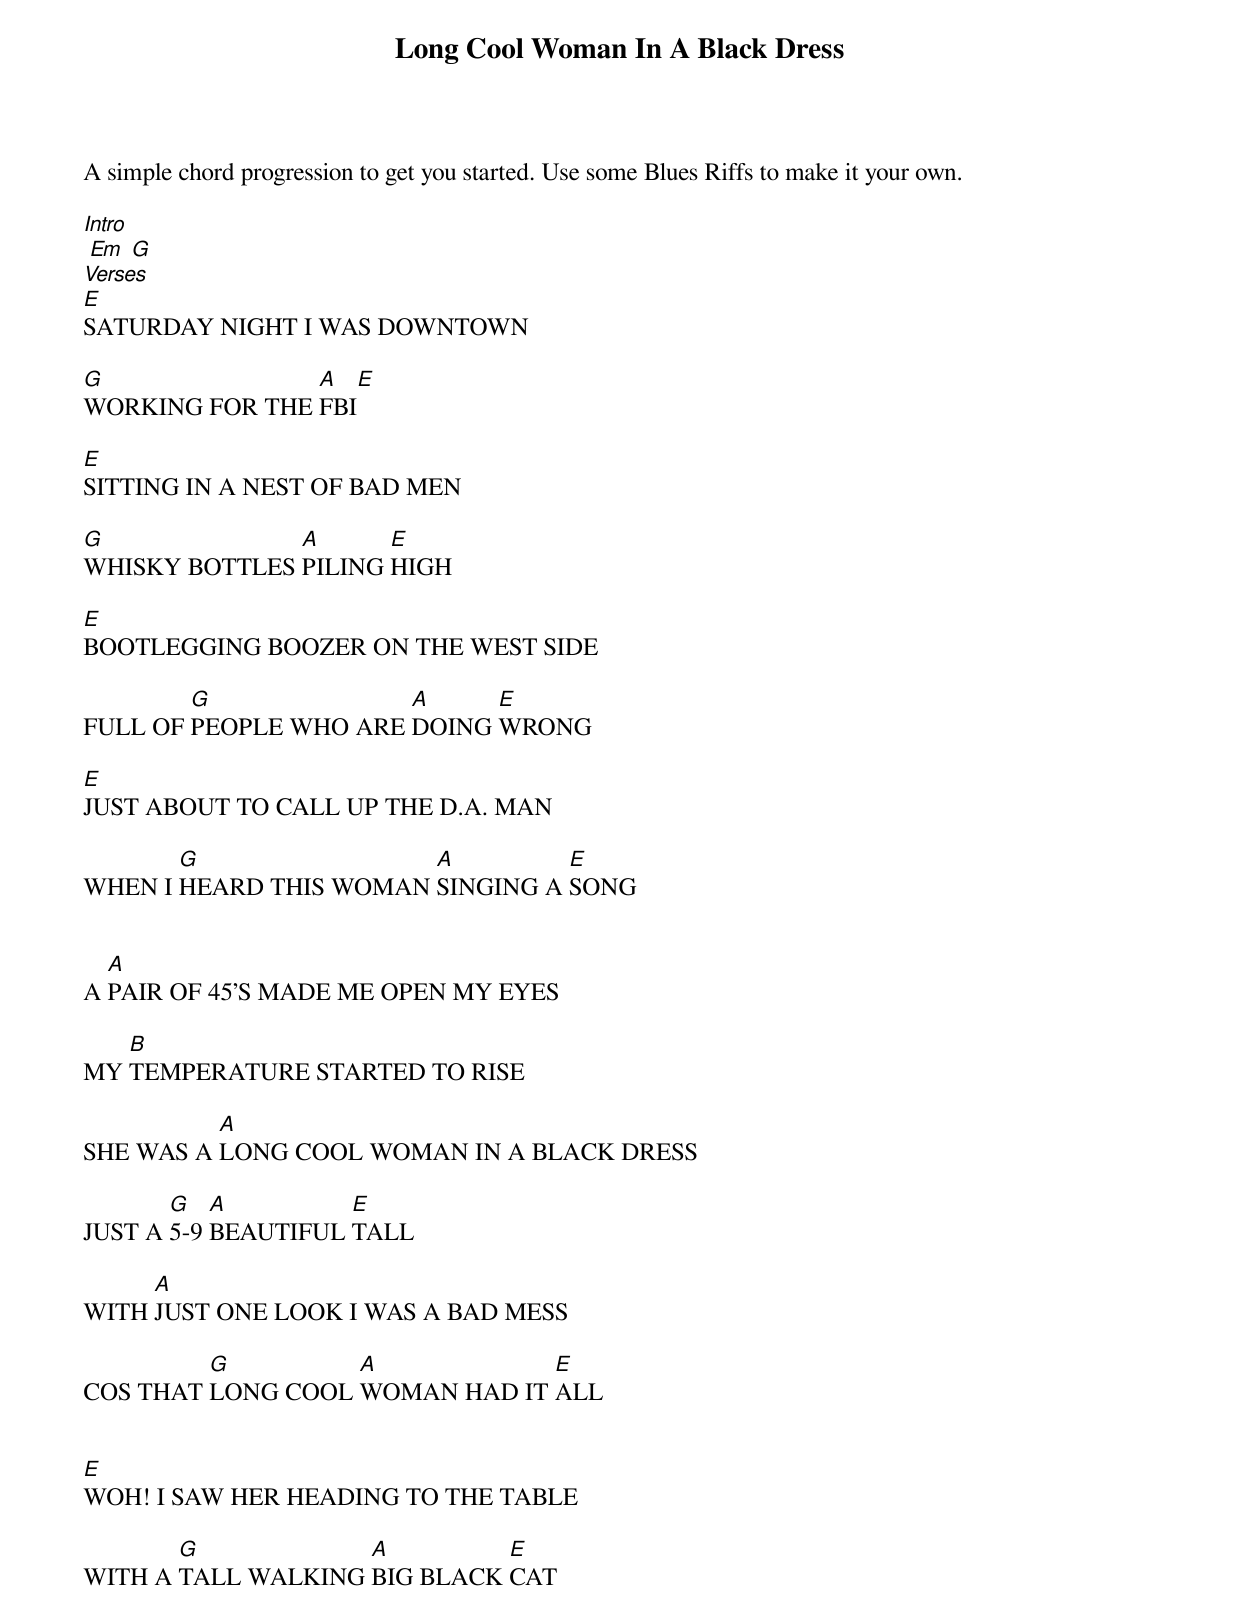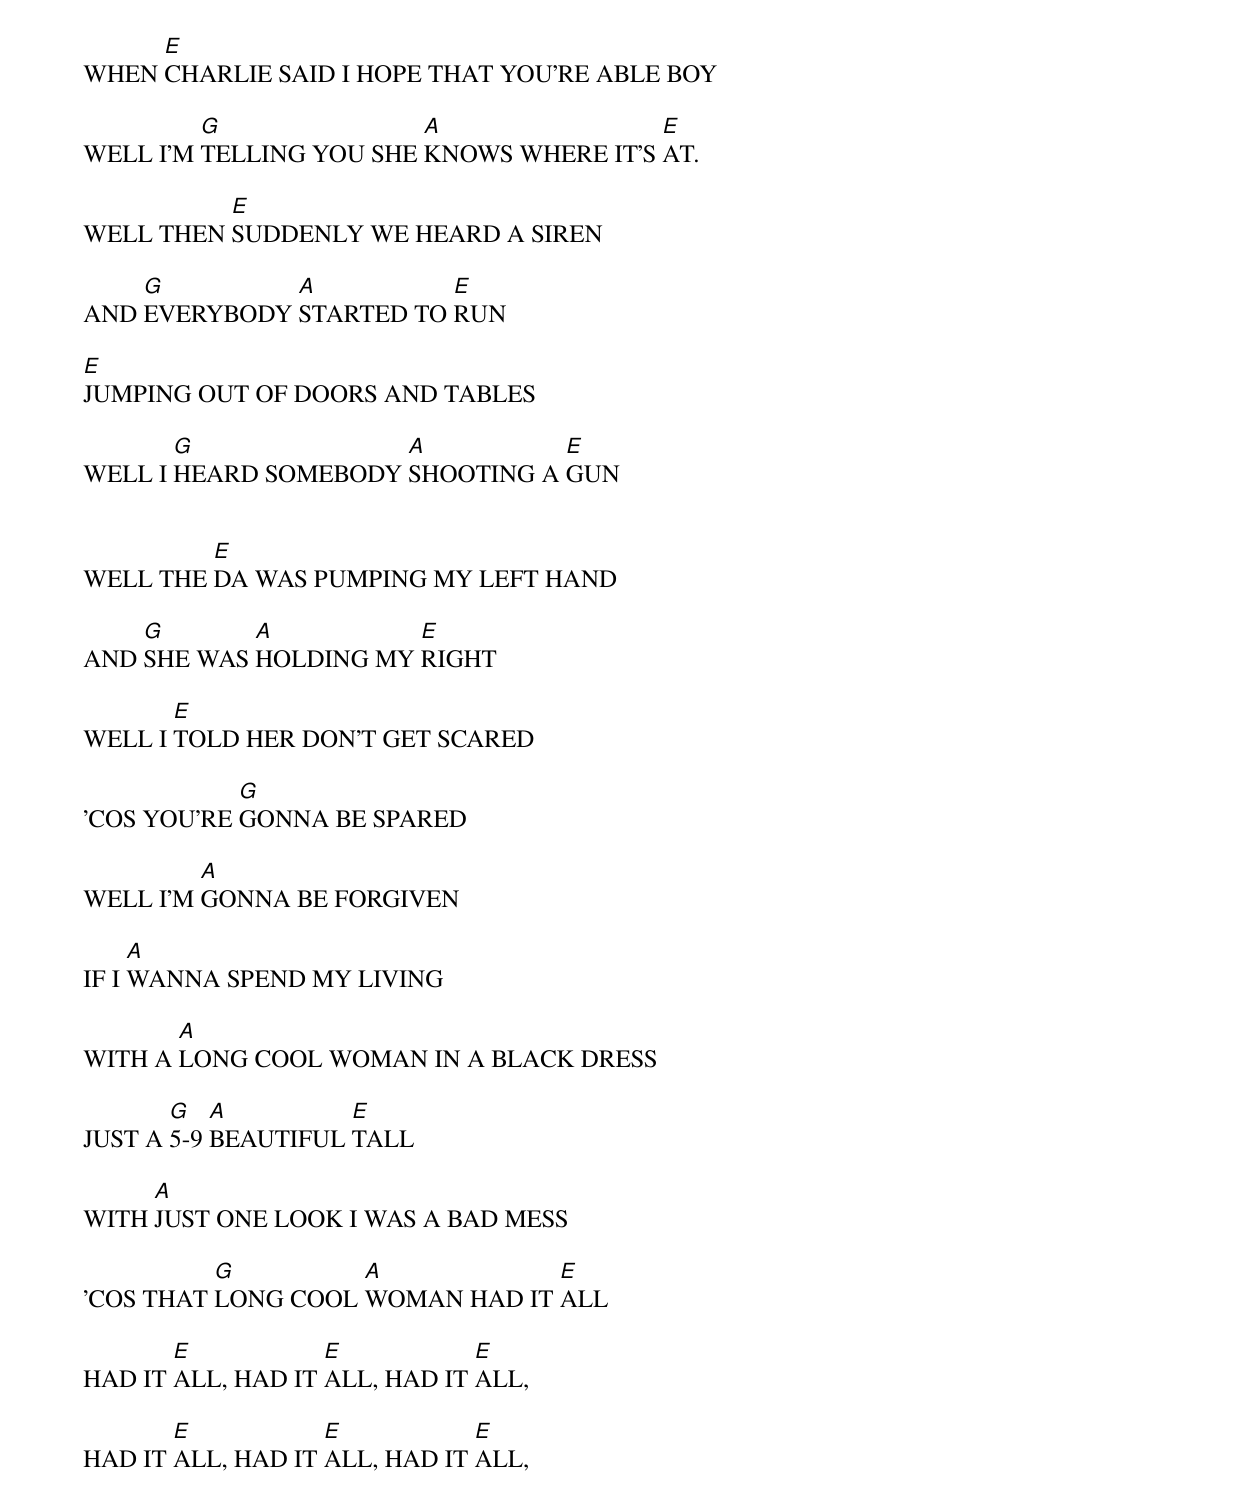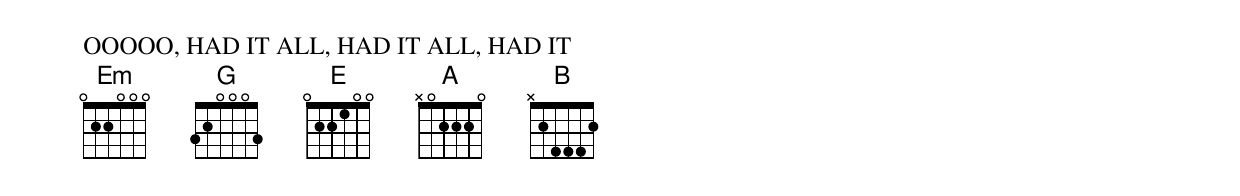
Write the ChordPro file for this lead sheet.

{title:Long Cool Woman In A Black Dress}
{subtitle:}
A simple chord progression to get you started. Use some Blues Riffs to make it your own.

[Intro]
 [Em] [G]
[Verses]
[E]SATURDAY NIGHT I WAS DOWNTOWN

[G]WORKING FOR THE [A]FBI[E]

[E]SITTING IN A NEST OF BAD MEN

[G]WHISKY BOTTLES [A]PILING [E]HIGH

[E]BOOTLEGGING BOOZER ON THE WEST SIDE

FULL OF [G]PEOPLE WHO ARE [A]DOING [E]WRONG

[E]JUST ABOUT TO CALL UP THE D.A. MAN

WHEN I [G]HEARD THIS WOMAN [A]SINGING A [E]SONG


A [A]PAIR OF 45'S MADE ME OPEN MY EYES

MY [B]TEMPERATURE STARTED TO RISE

SHE WAS A [A]LONG COOL WOMAN IN A BLACK DRESS

JUST A [G]5-9 [A]BEAUTIFUL [E]TALL

WITH [A]JUST ONE LOOK I WAS A BAD MESS

COS THAT [G]LONG COOL [A]WOMAN HAD IT [E]ALL


[E]WOH! I SAW HER HEADING TO THE TABLE

WITH A [G]TALL WALKING [A]BIG BLACK [E]CAT

WHEN [E]CHARLIE SAID I HOPE THAT YOU'RE ABLE BOY

WELL I'M [G]TELLING YOU SHE [A]KNOWS WHERE IT'S [E]AT.

WELL THEN [E]SUDDENLY WE HEARD A SIREN

AND [G]EVERYBODY [A]STARTED TO [E]RUN

[E]JUMPING OUT OF DOORS AND TABLES

WELL I [G]HEARD SOMEBODY [A]SHOOTING A [E]GUN


WELL THE [E]DA WAS PUMPING MY LEFT HAND

AND [G]SHE WAS [A]HOLDING MY [E]RIGHT

WELL I [E]TOLD HER DON'T GET SCARED

'COS YOU'RE [G]GONNA BE SPARED

WELL I'M [A]GONNA BE FORGIVEN

IF I [A]WANNA SPEND MY LIVING

WITH A [A]LONG COOL WOMAN IN A BLACK DRESS

JUST A [G]5-9 [A]BEAUTIFUL [E]TALL

WITH [A]JUST ONE LOOK I WAS A BAD MESS

'COS THAT [G]LONG COOL [A]WOMAN HAD IT [E]ALL

HAD IT [E]ALL, HAD IT [E]ALL, HAD IT [E]ALL,

HAD IT [E]ALL, HAD IT [E]ALL, HAD IT [E]ALL,


OOOOO, HAD IT ALL, HAD IT ALL, HAD IT
